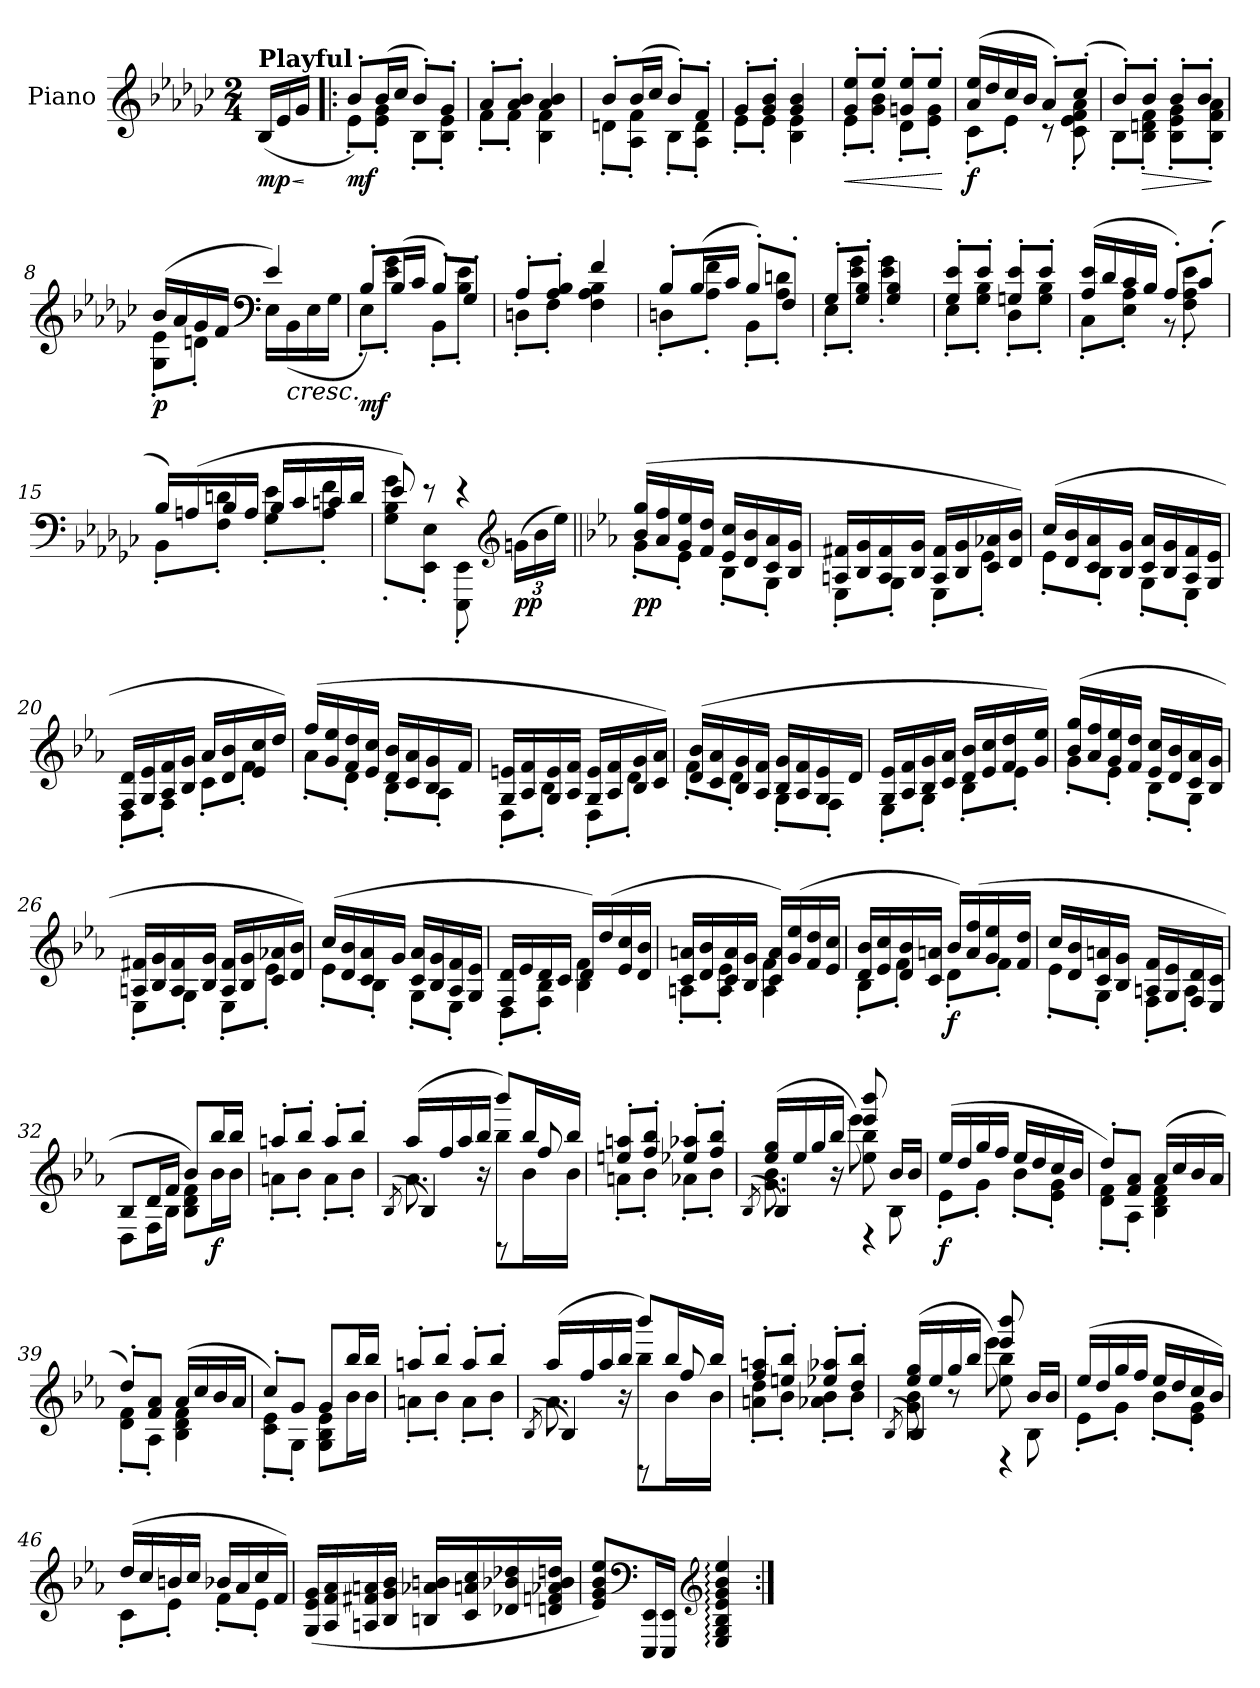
**kern	**dynam
*part1	*part1
*staff1	*staff1
*I"Piano	*
*I'Pno.	*
*clefG2	*
*k[b-e-a-d-g-c-]	*
*M2/4	*
*MM75	*
=	=
!LO:TX:a:B:t=Playful	!
!	!LO:HP:b
!	!LO:DY:n=1:b
(<16B-/LL	< mp
16e-/	.
16g-/JJ	.
.	[
=1!|:	=1!|:
*^	*
!	!	!LO:DY:b
8b-'/L)	8e-'\L	mf
(>16b-/L	8e-\' 8g-\'J	.
16cc-/JJ	.	.
8b-'/L)	8B-'\L	.
8g-'/J	8B-\' 8e-\'J	.
=2	=2	=2
8a-'/L	8f'\L	.
8a-/' 8b-/'J	8f'\J	.
4a-/ 4b-/	4B-\ 4f\	.
=3	=3	=3
8b-'/L	8dn'\L	.
(>16b-/L	8A-\' 8f\'J	.
16cc-/JJ	.	.
8b-'/L)	8B-'\L	.
8f'/J	8A-\' 8d\'J	.
=4	=4	=4
8g-'/L	8e-'\L	.
8g-/' 8b-/'J	8e-'\J	.
4g-/ 4b-/	4B-\ 4e-\	.
!!LO:LB:g=z	!!
=5	=5	=5
!	!	!LO:HP:b
8g-/' 8ee-/'L	8e-'\L	<
8ee-'/J	8g-\' 8b-\'J	.
8gn/' 8ee-/'L	8d-'\L	.
8ee-'/J	8e-\' 8g\'J	.
*v	*v	*
.	[
=6	=6
*^	*
!	!	!LO:DY:b
(>16a-/ 16ee-/LL	8c-'\L	f
16dd-/	.	.
16cc-/	8e-'\J	.
16b-/JJ	.	.
8a-'/L)	8r	.
(>8cc-'/J	8c-\' 8e-\' 8f\' 8a-\'	.
=7	=7	=7
8b-'/L)	8B-'\L	.
!	!	!LO:HP:b
8b-'/J	8B-\' 8dn\' 8f\'J	>
8b-'/L	8B-\' 8e-\' 8g-\'L	.
8b-'/J	8B-\' 8f\' 8a-\'J	.
*v	*v	*
.	]
!!LO:LB:g=z
=8	=8
*^	*
!	!	!LO:DY:b
(>16b-/LL	8G-\' 8e-\'L	p
16a-/	.	.
16g-/	8dn'\J	.
16f/JJ	.	.
*clefF4	*	*
4e-/)	16E-\LL	.
!	!	!LO:HP:b
.	(>16BB-\	<
.	16E-\	.
.	16G-\JJ	.
=9	=9	=9
!	!	!LO:DY:b
8B-'/L)	8E-'\L	mf
(>16B-/L	8e-\' 8g-\'J	.
16c-/JJ	.	.
8B-'/L)	8BB-'\L	.
8G-'/J	8B-\' 8e-\'J	.
=10	=10	=10
8A-'/L	8Dn'\L	.
8A-/' 8B-/'J	8F'\J	.
4F\ 4A-\ 4B-\	4f/	.
=11	=11	=11
8B-'/L	8Dn'\L	.
(>16B-/L	8A-\' 8f\'J	.
16c-/JJ	.	.
8B-'/L)	8BB-'\L	.
8F'/J	8A-\' 8dn\'J	.
=12	=12	=12
8G-'/L	8E-'\L	.
8G-/' 8B-/'J	8e-\' 8g-\'J	.
4G-/ 4B-/	4e-\' 4g-\'	.
!!LO:LB:g=z	!!
=13	=13	=13
8G-/' 8e-/'L	8E-'\L	.
8e-'/J	8G-\' 8B-\'J	.
8Gn/' 8e-/'L	8D-'\L	.
8e-'/J	8G\' 8B-\'J	.
=14	=14	=14
(>16A-/ 16e-/LL	8C-'\L	.
16d-/	.	.
16c-/	8E-\' 8A-\'J	.
16B-/JJ	.	.
8A-'/L)	8r	.
(>8c-'/J	8F\' 8A-\' 8e-\'	.
=15	=15	=15
16B-/LL)	8BB-'\L	.
(>16An/	.	.
16B-/	8F\' 8dn\'J	.
16A/JJ	.	.
16B-/LL	8G-\' 8e-\'L	.
16c-/	.	.
16cn/	8A\' 8f\'J	.
16d/JJ	.	.
=16	=16	=16
8e-/)	8G-\' 8B-\' 8g-\'L	.
8r	8EE-\' 8E-\'J	.
4r	8EEE-\' 8EE-\'	.
*clefG2	*	*
*	*Xbrackettup	*
!	!	!LO:DY:b
.	(>24gn\LL	pp
.	24b-\	.
.	24ee-\JJ)	.
!!LO:LB:g=z	!!
=17||	=17||	=17||
*k[b-e-a-]	*	*
!	!	!LO:DY:b
(>16b-/ 16gg/LL	8g'\L	pp
16a-/ 16ff/	.	.
16g/ 16ee-/	8e-'\J	.
16f/ 16dd/JJ	.	.
16e-/ 16cc/LL	8B-'\L	.
16d/ 16b-/	.	.
16c/ 16a-/	8G'\J	.
16B-/ 16g/JJ	.	.
=18	=18	=18
16An/ 16f#X/LL	8E-'\L	.
16B-/ 16g/	.	.
16A/ 16f#/	8G'\J	.
16B-/ 16g/JJ	.	.
16A/ 16f#/LL	8E-'\L	.
16B-/ 16g/	.	.
16c/ 16a-X/	8e-'\J	.
16d/ 16b-/JJ)	.	.
=19	=19	=19
(>16cc/LL	8e-'\L	.
16d/ 16b-/	.	.
16c/ 16a-/	8B-'\J	.
16B-/ 16g/JJ	.	.
16c/ 16a-/LL	8G'\L	.
16B-/ 16g/	.	.
16A-/ 16f/	8E-'\J	.
16G/ 16e-/JJ	.	.
=20	=20	=20
16F/ 16d/LL	8D'\L	.
16G/ 16e-/	.	.
16A-/ 16f/	8F'\J	.
16B-/ 16g/JJ	.	.
16a-/LL	8c'\L	.
16d/ 16b-/	.	.
16e-/ 16cc/	8f'\J	.
16dd/JJ)	.	.
!!LO:LB:g=z	!!
=21	=21	=21
(>16ff/LL	8a-'\L	.
16g/ 16ee-/	.	.
16f/ 16dd/	8d'\J	.
16e-/ 16cc/JJ	.	.
16d/ 16b-/LL	8B-'\L	.
16c/ 16a-/	.	.
16B-/ 16g/	8A-'\J	.
16f/JJ	.	.
=22	=22	=22
16G/ 16en/LL	8D'\L	.
16A-/ 16f/	.	.
16G/ 16e/	8B-'\J	.
16A-/ 16f/JJ	.	.
16G/ 16e/LL	8D'\L	.
16A-/ 16f/	.	.
16B-/ 16g/	8d'\J	.
16c/ 16a-/JJ)	.	.
=23	=23	=23
(>16d/ 16b-/LL	8f'\L	.
16c/ 16a-/	.	.
16B-/ 16g/	8d'\J	.
16A-/ 16f/JJ	.	.
16B-/ 16g/LL	8G'\L	.
16A-/ 16f/	.	.
16G/ 16e-/	8F'\J	.
16d/JJ	.	.
=24	=24	=24
16G/ 16e-/LL	8E-'\L	.
16A-/ 16f/	.	.
16B-/ 16g/	8G'\J	.
16c/ 16a-/JJ	.	.
16d/ 16b-/LL	8B-'\L	.
16e-/ 16cc/	.	.
16f/ 16dd/	8e-'\J	.
16g/ 16ee-/JJ)	.	.
!!LO:PB:g=z	!!
=25	=25	=25
(>16b-/ 16gg/LL	8g'\L	.
16a-/ 16ff/	.	.
16g/ 16ee-/	8e-'\J	.
16f/ 16dd/JJ	.	.
16e-/ 16cc/LL	8B-'\L	.
16d/ 16b-/	.	.
16c/ 16a-/	8G'\J	.
16B-/ 16g/JJ	.	.
=26	=26	=26
16An/ 16f#X/LL	8E-'\L	.
16B-/ 16g/	.	.
16A/ 16f#/	8G'\J	.
16B-/ 16g/JJ	.	.
16A/ 16f#/LL	8E-'\L	.
16B-/ 16g/	.	.
16c/ 16a-X/	8e-'\J	.
16d/ 16b-/JJ)	.	.
=27	=27	=27
(>16cc/LL	8e-'\L	.
16d/ 16b-/	.	.
16c/ 16a-/	8B-'\J	.
16g/JJ	.	.
16c/ 16a-/LL	8G'\L	.
16B-/ 16g/	.	.
16A-/ 16f/	8E-'\J	.
16G/ 16e-/JJ	.	.
=28	=28	=28
16F/ 16d/LL	8D'\L	.
16e-/	.	.
16d/	8F\' 8B-\'J	.
16c/JJ	.	.
16d/LL)	4B-\ 4f\	.
(>16dd/	.	.
16e-/ 16cc/	.	.
16d/ 16b-/JJ	.	.
!!LO:LB:g=z	!!
=29	=29	=29
16c/ 16an/LL	8An'\L	.
16d/ 16b-/	.	.
16c/ 16a/	8A\' 8e-\'J	.
16B-/ 16g/JJ	.	.
16c/ 16a/LL)	4A\ 4f\	.
(>16g/ 16ee-/	.	.
16f/ 16dd/	.	.
16e-/ 16cc/JJ	.	.
=30	=30	=30
16d/ 16b-/LL	8B-'\L	.
16e-/ 16cc/	.	.
16d/ 16b-/	8f'\J	.
16c/ 16an/JJ	.	.
!	!	!LO:DY:n=1:b
16b-/LL)	8d'\L	[ f
(>16a/ 16ff/	.	.
16g/ 16ee-/	8f'\J	.
16f/ 16dd/JJ	.	.
=31	=31	=31
16cc/LL	8e-'\L	.
16d/ 16b-/	.	.
16c/ 16an/	8G'\J	.
16B-/ 16g/JJ	.	.
16An/ 16f/LL	8F'\L	.
16G/ 16e-/	.	.
16F/ 16d/	8A'\J	.
16E-/ 16c/JJ	.	.
=32	=32	=32
8B-/L	8D\L	.
16d/L	16F\L	.
16f/JJ	16B-\JJ	.
8b-/L)	8B-\ 8d\ 8f\L	.
!	!	!LO:DY:b
16bb-/L	16b-\L	f
16bb-/JJ	16b-\JJ	.
!!LO:LB:g=z	!!
=33	=33	=33
8aan'/L	8an'\L	.
8bb-'/J	8b-'\J	.
8aa'/L	8a'\L	.
8bb-'/J	8b-'\J	.
=34	=34	=34
*	*^	*
.	.	(<8qB-/	.
(>16aa-/LL	8.a-\	4B-/)	.
16ff/	.	.	.
16aa-/	.	.	.
16bb-/JJ	16r	.	.
8bbb-/L)	8bb-\L	8rBB	.
16bb-/L	16b-\L	8ff/	.
16bb-/JJ	16b-\JJ	.	.
*	*v	*v	*
=35	=35	=35
8een/' 8aan/'L	8an'\L	.
8ff/' 8bb-/'J	8b-'\J	.
8ee-X/' 8aa-X/'L	8a-X'\L	.
8ff/' 8bb-/'J	8b-'\J	.
=36	=36	=36
*	*^	*
.	.	(<8qB-/	.
*	*	*^	*
(>16ee-/ 16gg/LL	8.g\ 8.b-\	4B-/)	4ryy	.
16ee-/	.	.	.	.
16gg/	.	.	.	.
16bb-/JJ	16r	.	.	.
8eee-/ 8bbb-/	8ee-\ 8bb-\	4rD	8ee-\yy: 8bb-\yy: 8eee-\: 8bbb-\yy:)	.
16b-/LL	8B-\	.	8ryy	.
16b-/JJ	.	.	.	.
*	*v	*v	*v	*
!!LO:LB:g=z
=37	=37	=37
!	!	!LO:DY:b
(>16ee-/LL	8e-'\L	f
16dd/	.	.
16gg/	8g'\J	.
16ff/JJ	.	.
16ee-/LL	8b-'\L	.
16dd/	.	.
16cc/	8e-\' 8g\'J	.
16b-/JJ	.	.
=38	=38	=38
8dd'/L)	8d\' 8f\'L	.
8f/ 8a-/J	8A-'\J	.
(>16a-/LL	4B-\ 4d\ 4f\	.
16cc/	.	.
16b-/	.	.
16a-/JJ	.	.
=39	=39	=39
8dd'/L)	8d\' 8f\'L	.
8f/ 8a-/J	8A-'\J	.
(>16a-/LL	4B-\ 4d\ 4f\	.
16cc/	.	.
16b-/	.	.
16a-/JJ	.	.
=40	=40	=40
8cc'/L)	8c\' 8e-\'L	.
8g/J	8G'\J	.
8g/L	8G\ 8B-\ 8e-\L	.
16bb-/L	16b-\L	.
16bb-/JJ	16b-\JJ	.
!!LO:LB:g=z	!!
=41	=41	=41
8aan'/L	8an'\L	.
8bb-'/J	8b-'\J	.
8aa'/L	8a'\L	.
8bb-'/J	8b-'\J	.
=42	=42	=42
*	*^	*
.	.	(<8qB-/	.
(>16aa-/LL	8.a-\	4B-/)	.
16ff/	.	.	.
16aa-/	.	.	.
16bb-/JJ	16r	.	.
8bbb-/L)	8bb-\L	8rBB	.
16bb-/L	16b-\L	8ff/	.
16bb-/JJ	16b-\JJ	.	.
*	*v	*v	*
=43	=43	=43
8ff/' 8aan/'L	8an\' 8dd\'L	.
8een/' 8bb-/'J	8b-'\J	.
8ee-X/' 8aa-X/'L	8a-X\' 8b-\'L	.
8dd/' 8bb-/'J	8b-'\J	.
=44	=44	=44
*	*^	*
.	.	(<8qB-/	.
*	*	*^	*
(>16ee-/ 16gg/LL	8g\ 8b-\	4B-/)	4ryy	.
16ee-/	.	.	.	.
16gg/	8r	.	.	.
16bb-/JJ	.	.	.	.
8eee-/ 8bbb-/	8ee-\ 8bb-\	4rD	8ee-\yy: 8bb-\yy: 8eee-\: 8bbb-\yy:)	.
16b-/LL	8B-\	.	8ryy	.
16b-/JJ	.	.	.	.
*	*v	*v	*v	*
!!LO:LB:g=z
=45	=45	=45
(>16ee-/LL	8e-'\L	.
16dd/	.	.
16gg/	8g'\J	.
16ff/JJ	.	.
16ee-/LL	8b-'\L	.
16dd/	.	.
16cc/	8e-\' 8g\'J	.
16b-/JJ)	.	.
=46	=46	=46
(>16dd/LL	8c'\L	.
16cc/	.	.
16bn/	8e-'\J	.
16cc/JJ	.	.
16b-X/LL	8f'\L	.
16a-/	.	.
16cc/	8e-'!\J	.
16f/JJ)	.	.
*v	*v	*
=47	=47
(<16G/ 16e-/ 16g/LL	.
16A-/ 16f/ 16a-/	.
16An/ 16f#X/ 16an/	.
16B-/ 16g/ 16b-/JJ	.
16Bn/ 16a-X/ 16bn/LL	.
16c/ 16an/ 16cc/	.
16d-X/ 16b-X/ 16dd-X/	.
16dn/ 16fn/ 16a-X/ 16b-/ 16ddn/JJ	.
=48	=48
8e-/ 8g/ 8b-/ 8ee-/L)	.
*clefF4	*
16EEE-/ 16EE-/L	.
16EEE-/ 16EE-/JJ	.
*clefG2	*
*MM20	*
4E-/: 4G/: 4B-/: 4e-/: 4g/: 4b-/: 4ee-/:	.
=:|!	=:|!
*-	*-
